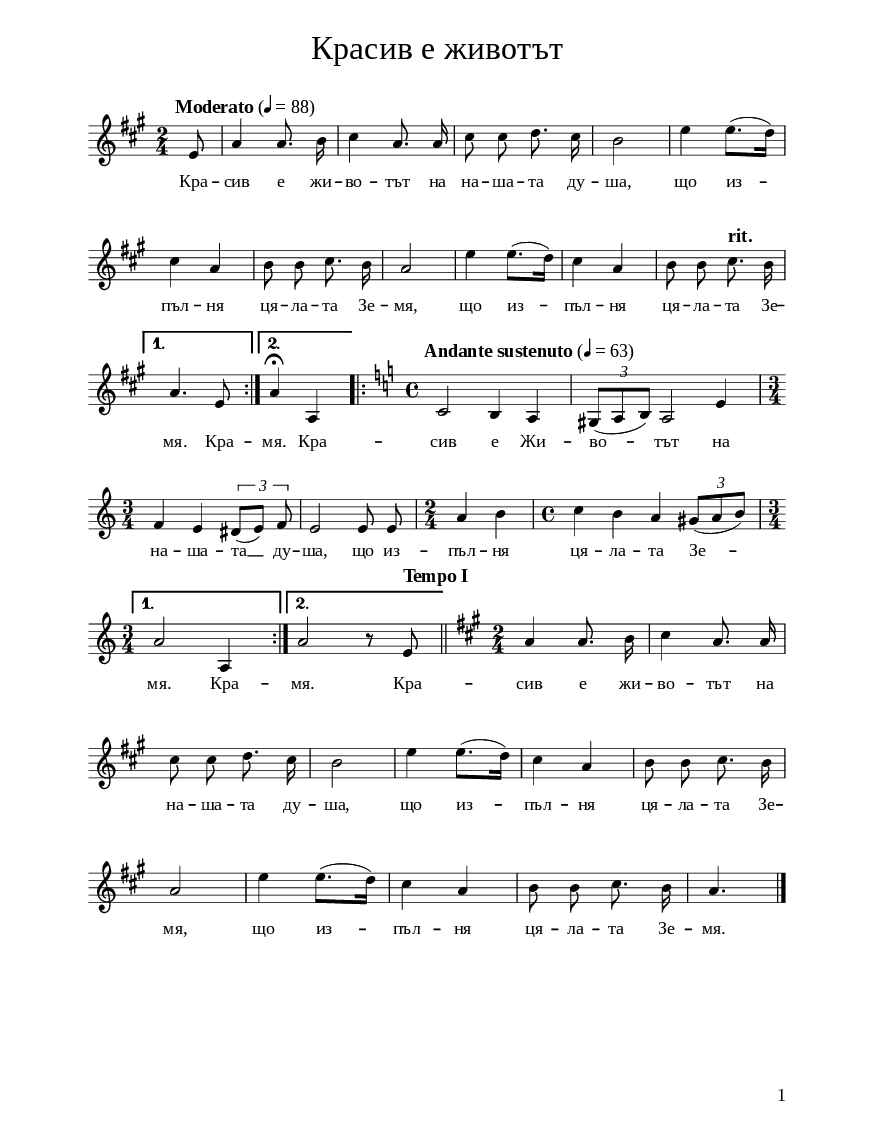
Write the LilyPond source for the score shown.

\version "2.24.2"

% include paper part and global functions
\include "include/globals.ily"

\bookpart {
  \label #'ref103
  \tocItem \markup "Красив е животът"
  \include "include/bookpart-paper.ily"
  \score {
    \include "include/score-layout.ily"


    \new Voice \absolute{

      \clef treble
      \key a \major
      \time 2/4
      \tempoFunc "Moderato" 4 "88"
      \autoBeamOff

      \partial 8

      \repeat volta 2 {
        e'8 | a'4 a'8. b'16 | cis''4 a'8. a'16 | cis''8 cis''8 d''8. cis''16 | b'2 | e''4 e''8. ( [ d''16 ] ) \break |

        cis''4 a' | b'8 b' cis''8. b'16 | a'2 | e''4 e''8. ( [ d''16 ] ) | cis''4 a' |  b'8 b' \tempo "rit." cis''8. b'16 | \break
      }
      \alternative {
        {  a'4. e'8 | }
        {  a'4\fermata a4 \tempoFunc "Andante sustenuto" 4 "63" }
      }

      \key a \minor \time 4/4 \repeat volta 2 {
        c'2 b4 a |  \tuplet 3/2 { gis8 [ ( a b ) ] } a2 e'4 | \break

        \time 3/4 f'4 e' \tuplet 3/2 { dis'8 [ ( e' )  ] f' } | e'2 e'8 e'8 | \time 2/4 a'4 b'4 | \time 4/4 c''4 b' a' \tuplet 3/2 { gis'8 [ ( a' b' ) ] } | \break
        \time 3/4
      }


      \alternative {
        {  a'2 a4 | }
        {
          a'2 r8  \tempo "Tempo I"
          e'8 \bar "||"
        }
      }

      \time 2/4 \key a \major a'4 a'8. b'16 | cis''4 a'8. a'16 | \break

      cis''8 cis''8 d''8. cis''16 | b'2 |e''4  e''8. [ ( d''16 ) ] | cis''4 a'4 | b'8 b' cis''8. b'16 | \break

      a'2 | e''4 e''8. [ ( d''16 ) ]  | cis''4 a' | b'8 b' cis''8. b'16 | a'4. \bar "|."

    }

    \addlyrics {
      Кра -- сив е жи -- во -- тът на на -- ша -- та ду -- ша,

      що из -- пъл -- ня ця -- ла -- та Зе -- мя,

      що из -- пъл -- ня ця -- ла -- та Зе -- мя. Кра -- мя.

      Кра -- сив е Жи -- во -- тът на на -- ша -- та __ ду -- ша,

      що из -- пъл -- ня ця -- ла -- та Зе -- мя. Кра -- мя.

      Кра -- сив е жи -- во -- тът на на -- ша -- та ду -- ша,

      що из -- пъл -- ня ця -- ла -- та Зе -- мя,

      що из -- пъл -- ня ця -- ла -- та Зе -- мя.
    }

    \header {
      title = \titleFunc "Красив е животът" "Krasiv e životăt"
    }

    \midi{}

  } % score
} % bookpart
